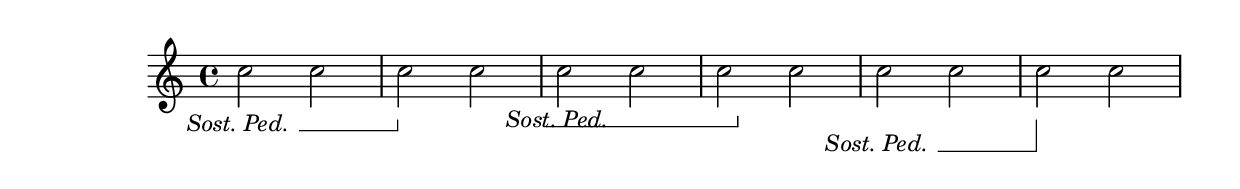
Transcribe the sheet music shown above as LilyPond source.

%% Do not edit this file; it is automatically
%% generated from LSR http://lsr.dsi.unimi.it
%% This file is in the public domain.
\version "2.12.2"

\header {
  lsrtags = "keyboards, tweaks-and-overrides"

  texidoc = "
The appearance of pedal brackets may be altered in different ways.

"
  doctitle = "Fine-tuning pedal brackets"
} % begin verbatim

\paper { ragged-right = ##f }
\relative c'' {
  c2\sostenutoOn c
  c2\sostenutoOff c
  \once \override Staff.PianoPedalBracket #'shorten-pair = #'(-7 . -2)
  c2\sostenutoOn c
  c2\sostenutoOff c
  \once \override Staff.PianoPedalBracket #'edge-height = #'(0 . 3)
  c2\sostenutoOn c
  c2\sostenutoOff c
}
